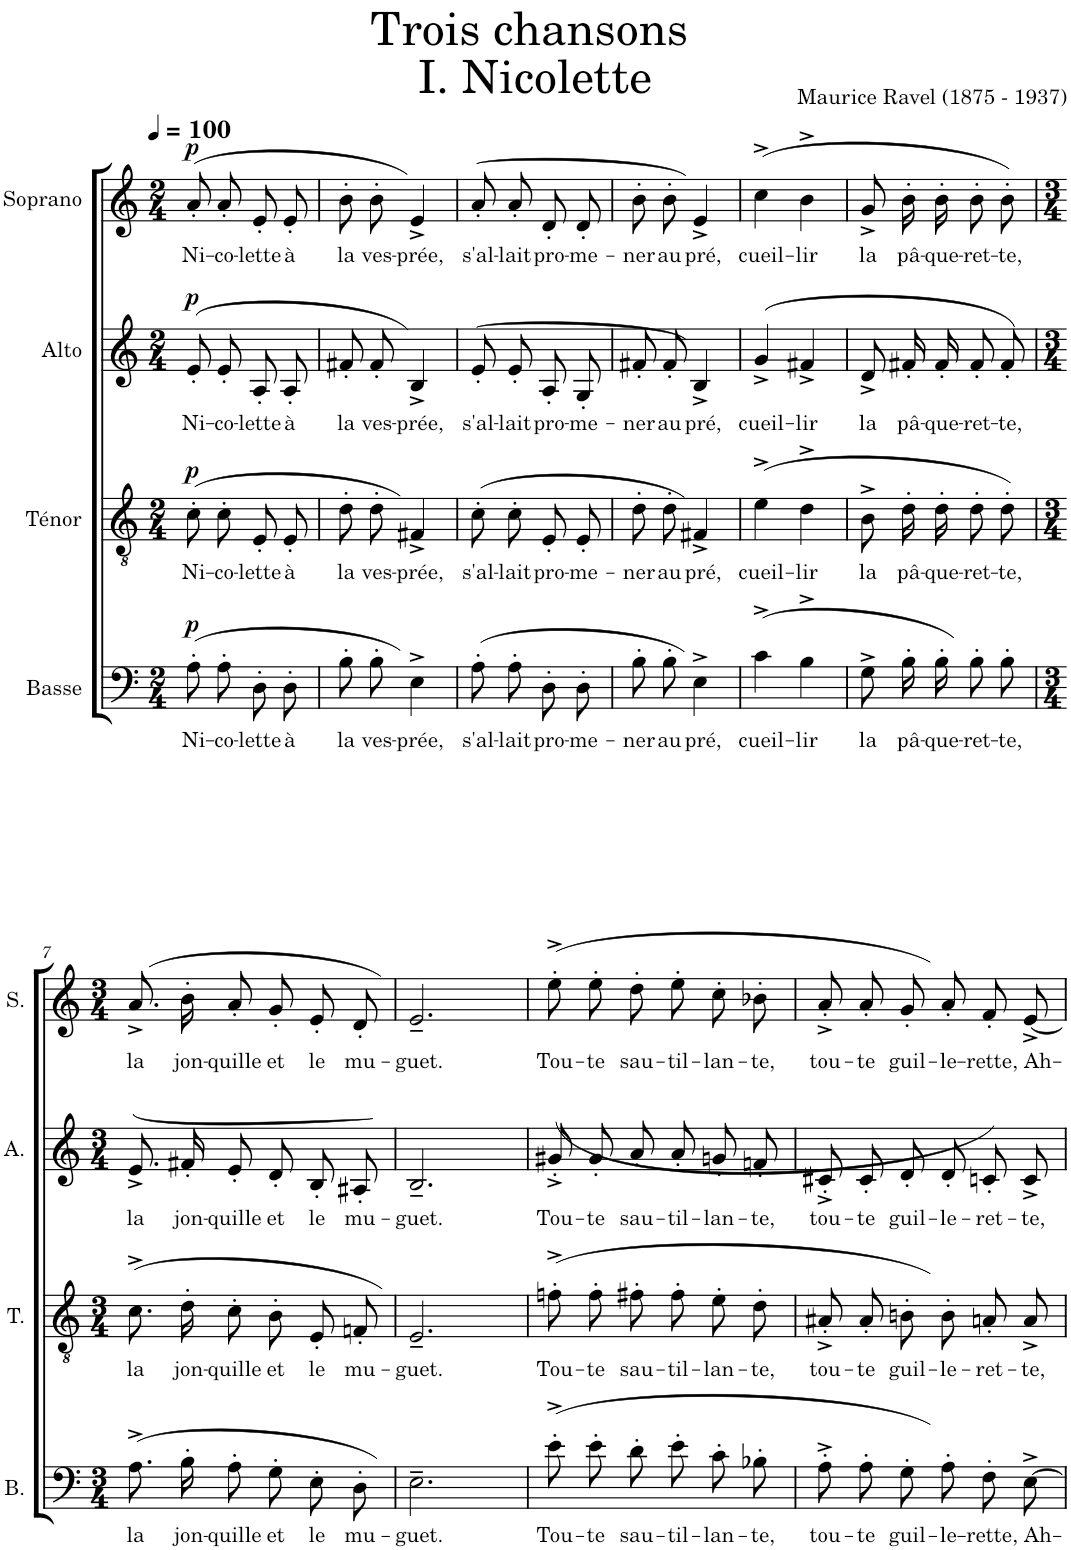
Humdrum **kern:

**kern	**text	**dynam	**kern	**text	**dynam	**kern	**text	**dynam	**kern	**text	**dynam
*part4	*part4	*part4	*part3	*part3	*part3	*part2	*part2	*part2	*part1	*part1	*part1
*staff4	*staff4	*staff4	*staff3	*staff3	*staff3	*staff2	*staff2	*staff2	*staff1	*staff1	*staff1
*I"Basse	*	*	*I"Ténor	*	*	*I"Alto	*	*	*I"Soprano	*	*
*I'B.	*	*	*I'T.	*	*	*I'A.	*	*	*I'S.	*	*
*clefF4	*	*	*clefGv2	*	*	*clefG2	*	*	*clefG2	*	*
*k[]	*	*	*k[]	*	*	*k[]	*	*	*k[]	*	*
*M2/4	*	*	*M2/4	*	*	*M2/4	*	*	*M2/4	*	*
*MM100	*	*	*MM100	*	*	*MM100	*	*	*MM100	*	*
=1	=1	=1	=1	=1	=1	=1	=1	=1	=1	=1	=1
!	!LO:LY:b	!LO:DY:a	!	!LO:LY:b	!LO:DY:a	!	!LO:LY:b	!LO:DY:a	!	!LO:LY:b	!LO:DY:a
(8A'\L	Ni-	p	(8c'\L	Ni-	p	(8e'/L	Ni-	p	(8a'/L	Ni-	p
!	!LO:LY:b	!	!	!LO:LY:b	!	!	!LO:LY:b	!	!	!LO:LY:b	!
8A'\J)	-co-	.	8c'\J)	-co-	.	8e'/J)	-co-	.	8a'/J	-co-	.
!	!LO:LY:b	!	!	!LO:LY:b	!	!	!LO:LY:b	!	!	!LO:LY:b	!
8D'\L	-lette	.	8E'/L	-lette	.	8A'/L	-lette	.	8e'/L	-lette	.
!	!LO:LY:b	!	!	!LO:LY:b	!	!	!LO:LY:b	!	!	!LO:LY:b	!
8D'\J	à	.	8E'/J	à	.	8A'/J	à	.	8e'/J	à	.
=2	=2	=2	=2	=2	=2	=2	=2	=2	=2	=2	=2
!	!LO:LY:b	!	!	!LO:LY:b	!	!	!LO:LY:b	!	!	!LO:LY:b	!
8B'\L	la	.	8d'\L	la	.	8f#X'/L	la	.	8b'\L)	la	.
!	!LO:LY:b	!	!	!LO:LY:b	!	!	!LO:LY:b	!	!	!LO:LY:b	!
8B'\J	ves-	.	8d'\J	ves-	.	8f#'/J	ves-	.	8b'\J	ves-	.
!	!LO:LY:b	!	!	!LO:LY:b	!	!	!LO:LY:b	!	!	!LO:LY:b	!
4E^\	-prée,	.	4F#X^/	-prée,	.	4B^/	-prée,	.	4e^/	-prée,	.
=3	=3	=3	=3	=3	=3	=3	=3	=3	=3	=3	=3
!	!LO:LY:b	!	!	!LO:LY:b	!	!	!LO:LY:b	!	!	!LO:LY:b	!
(8A'\L	s'al-	.	(8c'\L	s'al-	.	(8e'/L	s'al-	.	(8a'/L	s'al-	.
!	!LO:LY:b	!	!	!LO:LY:b	!	!	!LO:LY:b	!	!	!LO:LY:b	!
8A'\J)	-lait	.	8c'\J)	-lait	.	8e'/J)	-lait	.	8a'/J)	-lait	.
!	!LO:LY:b	!	!	!LO:LY:b	!	!	!LO:LY:b	!	!	!LO:LY:b	!
8D'\L	pro-	.	8E'/L	pro-	.	8A'/L	pro-	.	8d'/L	pro-	.
!	!LO:LY:b	!	!	!LO:LY:b	!	!	!LO:LY:b	!	!	!LO:LY:b	!
8D'\J	-me-	.	8E'/J	-me-	.	8G'/J	-me-	.	8d'/J	-me-	.
=4	=4	=4	=4	=4	=4	=4	=4	=4	=4	=4	=4
!	!LO:LY:b	!	!	!LO:LY:b	!	!	!LO:LY:b	!	!	!LO:LY:b	!
8B'\L	-ner	.	8d'\L	-ner	.	8f#X'/L	-ner	.	8b'\L	-ner	.
!	!LO:LY:b	!	!	!LO:LY:b	!	!	!LO:LY:b	!	!	!LO:LY:b	!
8B'\J	au	.	8d'\J	au	.	8f#'/J	au	.	8b'\J	au	.
!	!LO:LY:b	!	!	!LO:LY:b	!	!	!LO:LY:b	!	!	!LO:LY:b	!
4E^\	pré,	.	4F#X^/	pré,	.	4B^/	pré,	.	4e^/	pré,	.
=5	=5	=5	=5	=5	=5	=5	=5	=5	=5	=5	=5
!	!LO:LY:b	!	!	!LO:LY:b	!	!	!LO:LY:b	!	!	!LO:LY:b	!
(4c^\	cueil-	.	(4e^\	cueil-	.	(4g^/	cueil-	.	(4cc^\	cueil-	.
!	!LO:LY:b	!	!	!LO:LY:b	!	!	!LO:LY:b	!	!	!LO:LY:b	!
4B^\)	-lir	.	4d^\)	-lir	.	4f#X^/)	-lir	.	4b^\)	-lir	.
=6	=6	=6	=6	=6	=6	=6	=6	=6	=6	=6	=6
!	!LO:LY:b	!	!	!LO:LY:b	!	!	!LO:LY:b	!	!	!LO:LY:b	!
8G^\L	la	.	8B^\L	la	.	8d^/L	la	.	8g^/L	la	.
!	!LO:LY:b	!	!	!LO:LY:b	!	!	!LO:LY:b	!	!	!LO:LY:b	!
16B'\L	pâ-	.	16d'\L	pâ-	.	16f#X'/L	pâ-	.	16b'/L	pâ-	.
!	!LO:LY:b	!	!	!LO:LY:b	!	!	!LO:LY:b	!	!	!LO:LY:b	!
16B'\JJ	-que-	.	16d'\JJ	-que-	.	16f#'/JJ	-que-	.	16b'/JJ	-que-	.
!	!LO:LY:b	!	!	!LO:LY:b	!	!	!LO:LY:b	!	!	!LO:LY:b	!
8B'\L	-ret-	.	8d'\L	-ret-	.	8f#'/L	-ret-	.	8b'\L	-ret-	.
!	!LO:LY:b	!	!	!LO:LY:b	!	!	!LO:LY:b	!	!	!LO:LY:b	!
8B'\J	-te,	.	8d'\J	-te,	.	8f#'/J	-te,	.	8b'\J	-te,	.
!!LO:LB:g=z
=7	=7	=7	=7	=7	=7	=7	=7	=7	=7	=7	=7
*M3/4	*	*	*M3/4	*	*	*M3/4	*	*	*M3/4	*	*
!	!LO:LY:b	!	!	!LO:LY:b	!	!	!LO:LY:b	!	!	!LO:LY:b	!
(8.A^\L	la	.	(8.c^\L	la	.	(8.e^/L	la	.	(8.a^/L	la	.
!	!LO:LY:b	!	!	!LO:LY:b	!	!	!LO:LY:b	!	!	!LO:LY:b	!
16B'\Jk)	jon-	.	16d'\Jk)	jon-	.	16f#X'/Jk)	jon-	.	16b'/Jk)	jon-	.
!	!LO:LY:b	!	!	!LO:LY:b	!	!	!LO:LY:b	!	!	!LO:LY:b	!
8A'\L	-quille	.	8c'\L	-quille	.	8e'/L	-quille	.	8a'/L	-quille	.
!	!LO:LY:b	!	!	!LO:LY:b	!	!	!LO:LY:b	!	!	!LO:LY:b	!
8G'\J	et	.	8B'\J	et	.	8d'/J	et	.	8g'/J	et	.
!	!LO:LY:b	!	!	!LO:LY:b	!	!	!LO:LY:b	!	!	!LO:LY:b	!
8E'\L	le	.	8E'/L	le	.	8B'/L	le	.	8e'/L	le	.
!	!LO:LY:b	!	!	!LO:LY:b	!	!	!LO:LY:b	!	!	!LO:LY:b	!
8D'\J	mu-	.	8Fn'/J	mu-	.	8A#X'/J	mu-	.	8d'/J	mu-	.
=8	=8	=8	=8	=8	=8	=8	=8	=8	=8	=8	=8
!	!LO:LY:b	!	!	!LO:LY:b	!	!	!LO:LY:b	!	!	!LO:LY:b	!
2.E~\	-guet.	.	2.E~/	-guet.	.	2.B~/	-guet.	.	2.e~/	-guet.	.
=9	=9	=9	=9	=9	=9	=9	=9	=9	=9	=9	=9
!	!LO:LY:b	!	!	!LO:LY:b	!	!	!LO:LY:b	!	!	!LO:LY:b	!
(8e'^\L	Tou-	.	(8fn'^\L	Tou-	.	(8g#X'^/L	Tou-	.	(8ee'^\L	Tou-	.
!	!LO:LY:b	!	!	!LO:LY:b	!	!	!LO:LY:b	!	!	!LO:LY:b	!
8e'\J)	-te	.	8f'\J)	-te	.	8g#'/J	-te	.	8ee'\J)	-te	.
!	!LO:LY:b	!	!	!LO:LY:b	!	!	!LO:LY:b	!	!	!LO:LY:b	!
8d'\L	sau-	.	8f#X'\L	sau-	.	8a'/L	sau-	.	8dd'\L	sau-	.
!	!LO:LY:b	!	!	!LO:LY:b	!	!	!LO:LY:b	!	!	!LO:LY:b	!
8e'\J	-til-	.	8f#'\J	-til-	.	8a'/J)	-til-	.	8ee'\J	-til-	.
!	!LO:LY:b	!	!	!LO:LY:b	!	!	!LO:LY:b	!	!	!LO:LY:b	!
8c'\L	-lan-	.	8e'\L	-lan-	.	8gn'/L	-lan-	.	8cc'\L	-lan-	.
!	!LO:LY:b	!	!	!LO:LY:b	!	!	!LO:LY:b	!	!	!LO:LY:b	!
8B-X'\J	-te,	.	8d'\J	-te,	.	8fn'/J	-te,	.	8b-X'\J	-te,	.
=10	=10	=10	=10	=10	=10	=10	=10	=10	=10	=10	=10
!	!LO:LY:b	!	!	!LO:LY:b	!	!	!LO:LY:b	!	!	!LO:LY:b	!
8A'^\L	tou-	.	8A#X'^/L	tou-	.	8c#X'^/L	tou-	.	8a'^/L	tou-	.
!	!LO:LY:b	!	!	!LO:LY:b	!	!	!LO:LY:b	!	!	!LO:LY:b	!
8A'\J	-te	.	8A#'/J	-te	.	8c#'/J	-te	.	8a'/J	-te	.
!	!LO:LY:b	!	!	!LO:LY:b	!	!	!LO:LY:b	!	!	!LO:LY:b	!
8G'\L	guil-	.	8Bn'\L	guil-	.	8d'/L	guil-	.	8g'/L	guil-	.
!	!LO:LY:b	!	!	!LO:LY:b	!	!	!LO:LY:b	!	!	!LO:LY:b	!
8A'\J	-le-	.	8B'\J	-le-	.	8d'/J	-le-	.	8a'/J	-le-	.
!	!LO:LY:b	!	!	!LO:LY:b	!	!	!LO:LY:b	!	!	!LO:LY:b	!
8F'\L	-rette,	.	8An'/L	-ret-	.	8cn'/L	-ret-	.	8f'/L	-rette,	.
!	!LO:LY:b	!	!	!LO:LY:b	!	!	!LO:LY:b	!	!	!LO:LY:b	!
[8E^\J	Ah-	.	8A^/J	-te,	.	8c^/J	-te,	.	[8e^/J	Ah-	.
=	=	=	=	=	=	=	=	=	=	=	=
*-	*-	*-	*-	*-	*-	*-	*-	*-	*-	*-	*-
